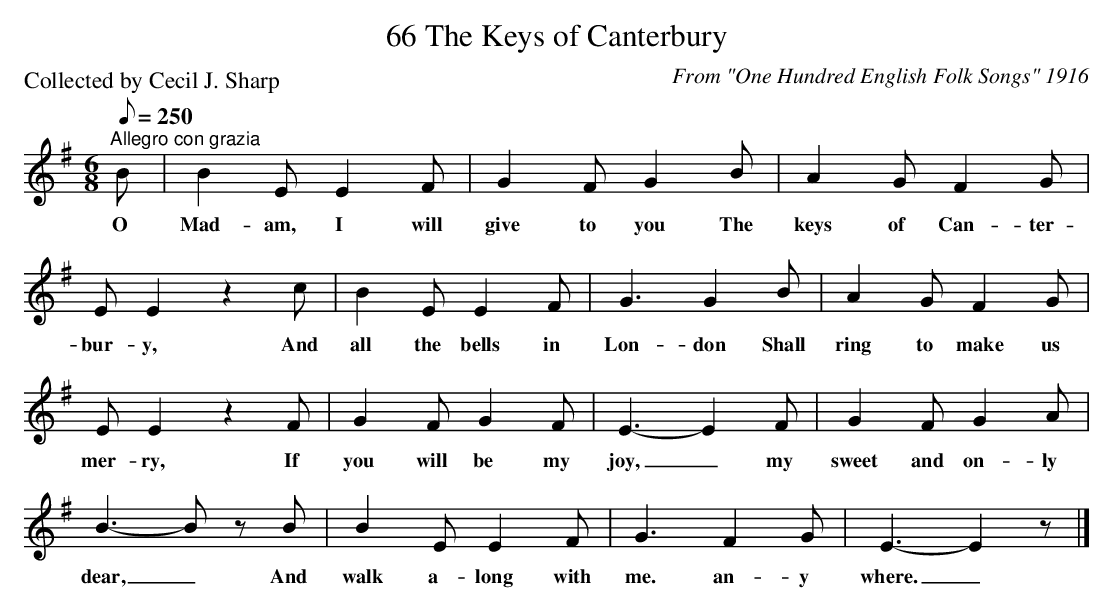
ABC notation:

X:1
T:66 The Keys of Canterbury
C:From "One Hundred English Folk Songs" 1916
P:Collected by Cecil J. Sharp
Q:1/8=250
L:1/8
M:6/8
K:Em
"^Allegro con grazia" B | B2 E E2 F | G2 F G2 B | A2 G F2 G |$ E E2 z2 c | B2 E E2 F | G3 G2 B |
w: O|Mad- am, I will|give to you The|keys of Can- ter-|bur- y, And|all the bells in|Lon- don Shall|
A2 G F2 G |$ E E2 z2 F | G2 F G2 F | E3- E2 F | G2 F G2 A |$ B3- B z B | B2 E E2 F | G3 F2 G |
w: ring to make us|mer- ry, If|you will be my|joy, _ my|sweet and on- ly|dear, _ And|walk a- long with|me. an- y|
E3- E2 z |]
w: where. _|
